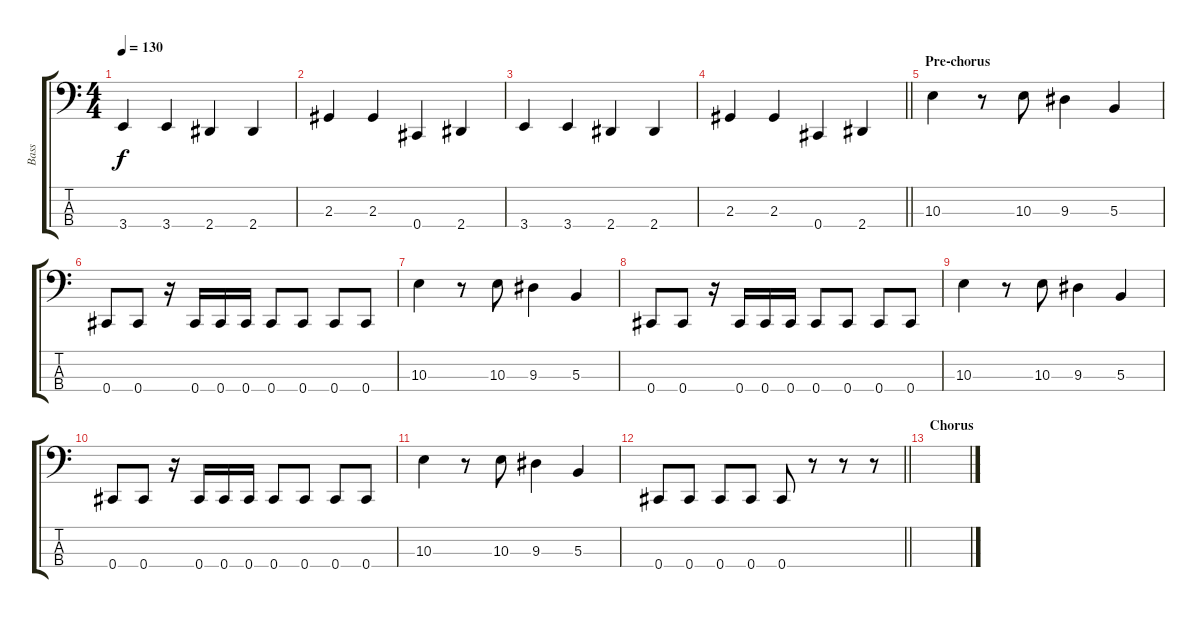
\track ("Bass" "Bass") {instrument electricbasspick}
\staff {score tabs}
\tuning (E2 B1 Gb1 Db1) {hide}
\ts (4 4)
\tempo 130
\clef f4
\ks c
3.4.4{dy f} 3.4.4 2.4.4 2.4.4 |
2.3.4 2.3.4 0.4.4 2.4.4 |
3.4.4 3.4.4 2.4.4 2.4.4 |
\barLineRight lightlight
2.3.4 2.3.4 0.4.4 2.4.4 |
\section ("" "Pre-chorus")
10.3.4 r.8 10.3.8 9.3.4 5.3.4 |
0.4.8 0.4.8 r.16 0.4.16 0.4.16 0.4.16 0.4.8 0.4.8 0.4.8 0.4.8 |
10.3.4 r.8 10.3.8 9.3.4 5.3.4 |
0.4.8 0.4.8 r.16 0.4.16 0.4.16 0.4.16 0.4.8 0.4.8 0.4.8 0.4.8 |
10.3.4 r.8 10.3.8 9.3.4 5.3.4 |
0.4.8 0.4.8 r.16 0.4.16 0.4.16 0.4.16 0.4.8 0.4.8 0.4.8 0.4.8 |
10.3.4 r.8 10.3.8 9.3.4 5.3.4 |
\barLineRight lightlight
0.4.8 0.4.8 0.4.8 0.4.8 0.4.8 r.8 r.8 r.8 |
\section ("" "Chorus")
